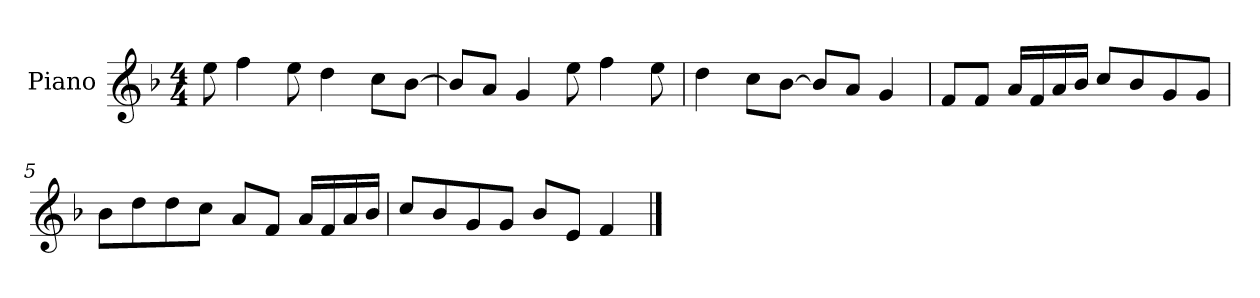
**kern
*part1
*staff1
*I"Piano
*I'P-no
*clefG2
*k[b-]
*M4/4
*MM90
=1
8ee\
4ff\
8ee\
4dd\
8cc\L
[8b-\J
=2
8b-/L]
8a/J
4g/
8ee\
4ff\
8ee\
=3
4dd\
8cc\L
[8b-\J
8b-/L]
8a/J
4g/
=4
8f/L
8f/J
16a/LL
16f/
16a/
16b-/JJ
8cc/L
8b-/
8g/
8g/J
=5
8b-\L
8dd\
8dd\
8cc\J
8a/L
8f/J
16a/LL
16f/
16a/
16b-/JJ
!!LO:LB:g=z
=6
8cc/L
8b-/
8g/
8g/J
8b-/L
8e/J
4f/
==
*-
